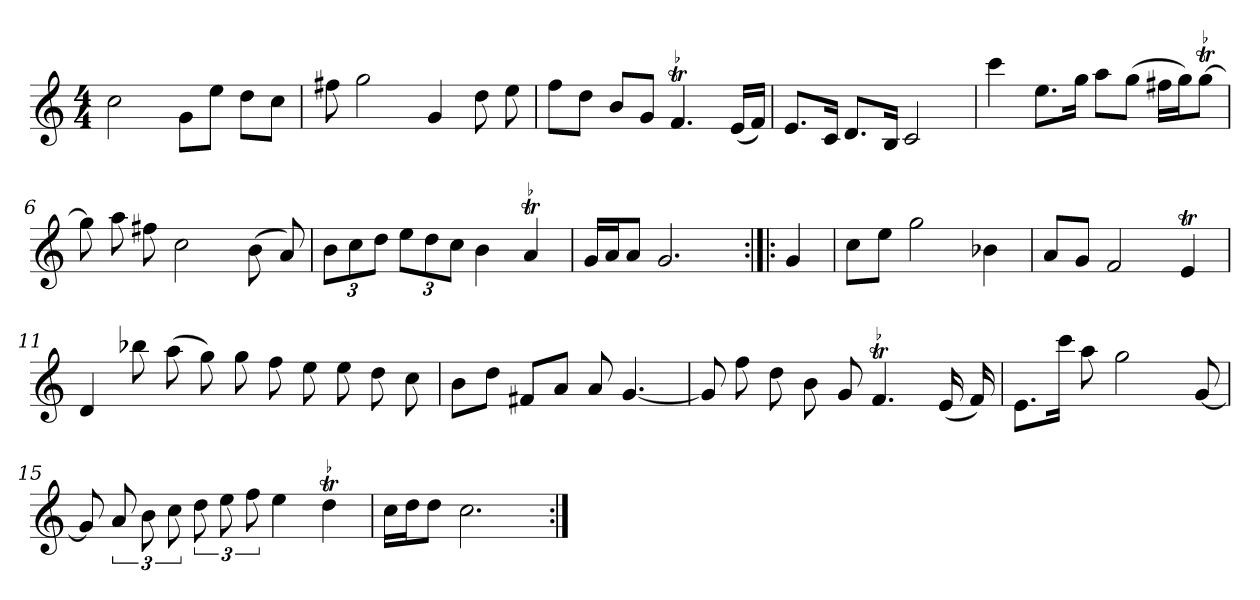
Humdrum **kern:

**kern
*part1
*staff1
*clefG2
*k[]
*C:
*M4/4
*MM120
=1
2cc
8g\L
8ee\J
8dd\L
8cc\J
=2
8ff#X
2gg
4g
8dd
8ee
=3
8ff\L
8dd\J
8b/L
8g/J
!LO:TR:acc=-
4.ft
(16e/LL
16f/JJ)
=4
8.e/L
16c/Jk
8.d/L
16B/Jk
2c
=5
4ccc
8.ee\L
16gg\Jk
8aa\L
(8gg\J
16ff#X\LL
16gg\J)
!LO:TR:acc=-
[8ggt\J
=6
8gg]
8aa
8ff#X
2cc
(8b
8a)
=7
12b\L
12cc\
12dd\J
12ee\L
12dd\
12cc\J
4b
!LO:TR:acc=-
4at
=8
16g/LL
16a/J
8a/J
2.g
=:|!|:
4g
=9
8cc\L
8ee\J
2gg
4b-X
=10
8a/L
8g/J
2f
4et
=11
4d
8bb-X
(8aa
8gg)
8gg
8ff
8ee
8ee
8dd
8cc
=12
8b\L
8dd\J
8f#X/L
8a/J
8a
[4.g
=13
8g]
8ff
8dd
8b
8g
!LO:TR:acc=-
4.ft
(16e
16f)
=14
8.e\L
16ccc\Jk
8aa
2gg
[8g
=15
8g]
12a
12b
12cc
12dd
12ee
12ff
4ee
!LO:TR:acc=-
4ddt
=16
16cc\LL
16dd\J
8dd\J
2.cc
=:|!
*-
